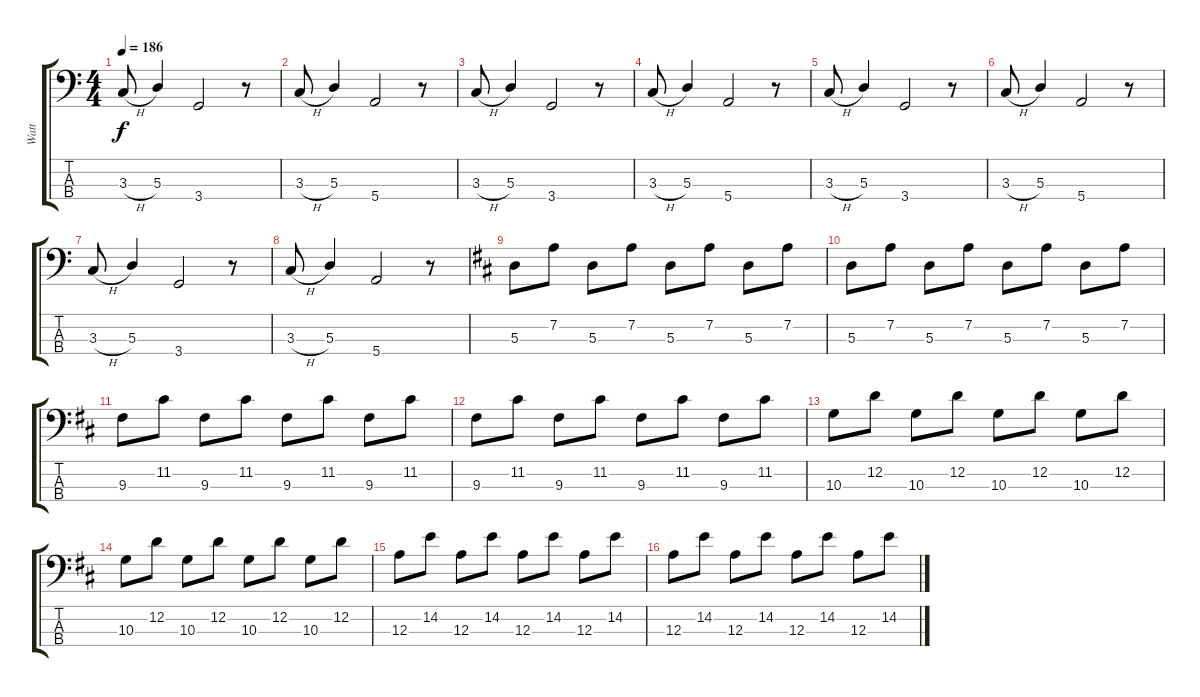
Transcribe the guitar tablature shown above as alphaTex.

\track ("Watt" "Watt") {instrument electricbassfinger}
\staff {score tabs}
\tuning (G2 D2 A1 E1) {hide}
\ts (4 4)
\tempo 186
\clef f4
\ks c
3.3{h}.8{dy f} 5.3.4{beam Up} 3.4.2 r.8 |
3.3{h}.8 5.3.4{beam Up} 5.4.2 r.8 |
3.3{h}.8 5.3.4{beam Up} 3.4.2 r.8 |
3.3{h}.8 5.3.4{beam Up} 5.4.2 r.8 |
3.3{h}.8 5.3.4{beam Up} 3.4.2 r.8 |
3.3{h}.8 5.3.4{beam Up} 5.4.2 r.8 |
3.3{h}.8 5.3.4{beam Up} 3.4.2 r.8 |
3.3{h}.8 5.3.4{beam Up} 5.4.2 r.8 |
\ks d
5.3.8 7.2.8 5.3.8 7.2.8 5.3.8 7.2.8 5.3.8 7.2.8 |
5.3.8 7.2.8 5.3.8 7.2.8 5.3.8 7.2.8 5.3.8 7.2.8 |
9.3.8 11.2.8 9.3.8 11.2.8 9.3.8 11.2.8 9.3.8 11.2.8 |
9.3.8 11.2.8 9.3.8 11.2.8 9.3.8 11.2.8 9.3.8 11.2.8 |
10.3.8 12.2.8 10.3.8 12.2.8 10.3.8 12.2.8 10.3.8 12.2.8 |
10.3.8 12.2.8 10.3.8 12.2.8 10.3.8 12.2.8 10.3.8 12.2.8 |
12.3.8 14.2.8 12.3.8 14.2.8 12.3.8 14.2.8 12.3.8 14.2.8 |
12.3.8 14.2.8 12.3.8 14.2.8 12.3.8 14.2.8 12.3.8 14.2.8
